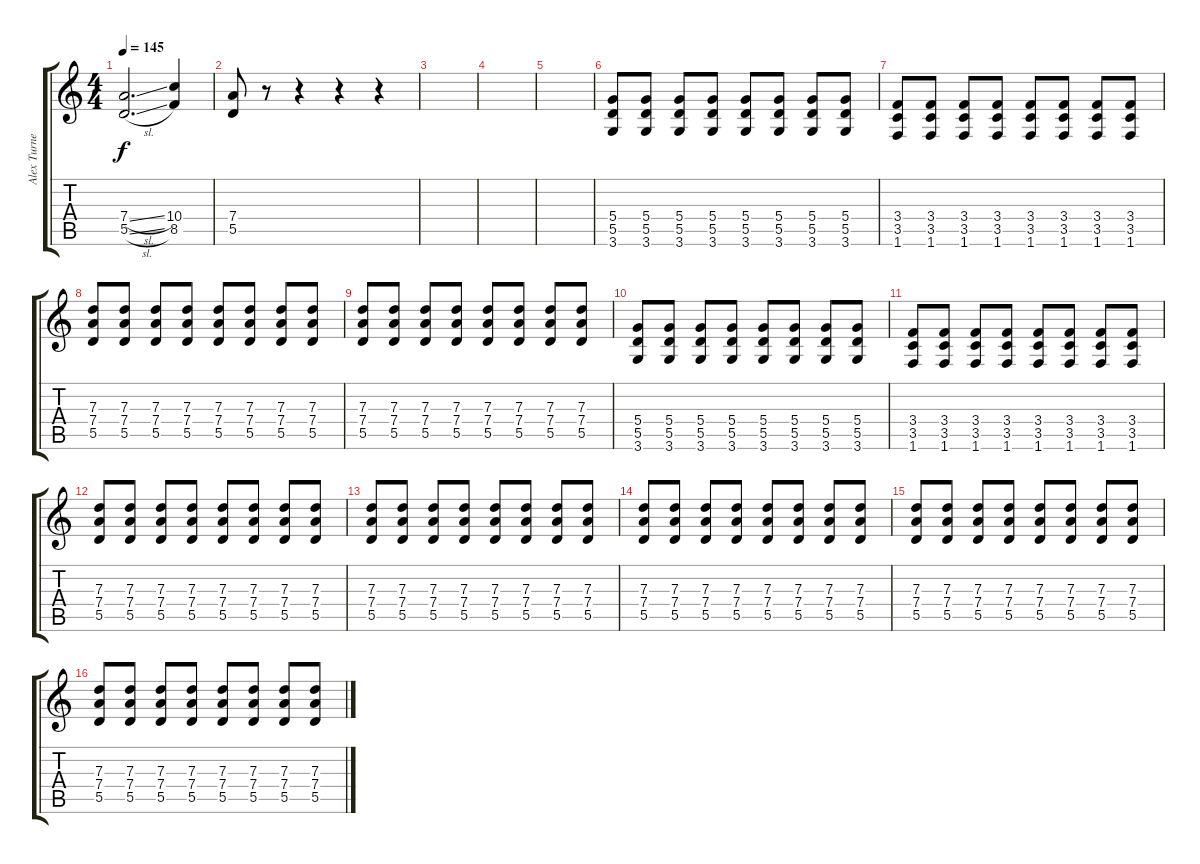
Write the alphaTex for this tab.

\track ("Alex Turner (Rhythm Guitar)" "Alex Turne") {instrument overdrivenguitar}
\staff {score tabs}
\tuning (E4 B3 G3 D3 A2 E2) {hide}
\ts (4 4)
\tempo 145
\clef g2
\ks c
(7.4{sl t} 5.5{sl t}).2{d dy f} (10.4 8.5).4 |
(7.4 5.5).8 r.8 r.4 r.4 r.4 |
|
|
|
(5.4 5.5 3.6).8{volume 14} (5.4 5.5 3.6).8 (5.4 5.5 3.6).8 (5.4 5.5 3.6).8 (5.4 5.5 3.6).8 (5.4 5.5 3.6).8 (5.4 5.5 3.6).8 (5.4 5.5 3.6).8 |
(3.4 3.5 1.6).8 (3.4 3.5 1.6).8 (3.4 3.5 1.6).8 (3.4 3.5 1.6).8 (3.4 3.5 1.6).8 (3.4 3.5 1.6).8 (3.4 3.5 1.6).8 (3.4 3.5 1.6).8 |
(7.3 7.4 5.5).8 (7.3 7.4 5.5).8 (7.3 7.4 5.5).8 (7.3 7.4 5.5).8 (7.3 7.4 5.5).8 (7.3 7.4 5.5).8 (7.3 7.4 5.5).8 (7.3 7.4 5.5).8 |
(7.3 7.4 5.5).8 (7.3 7.4 5.5).8 (7.3 7.4 5.5).8 (7.3 7.4 5.5).8 (7.3 7.4 5.5).8 (7.3 7.4 5.5).8 (7.3 7.4 5.5).8 (7.3 7.4 5.5).8 |
(5.4 5.5 3.6).8{volume 14} (5.4 5.5 3.6).8 (5.4 5.5 3.6).8 (5.4 5.5 3.6).8 (5.4 5.5 3.6).8 (5.4 5.5 3.6).8 (5.4 5.5 3.6).8 (5.4 5.5 3.6).8 |
(3.4 3.5 1.6).8 (3.4 3.5 1.6).8 (3.4 3.5 1.6).8 (3.4 3.5 1.6).8 (3.4 3.5 1.6).8 (3.4 3.5 1.6).8 (3.4 3.5 1.6).8 (3.4 3.5 1.6).8 |
(7.3 7.4 5.5).8 (7.3 7.4 5.5).8 (7.3 7.4 5.5).8 (7.3 7.4 5.5).8 (7.3 7.4 5.5).8 (7.3 7.4 5.5).8 (7.3 7.4 5.5).8 (7.3 7.4 5.5).8 |
(7.3 7.4 5.5).8 (7.3 7.4 5.5).8 (7.3 7.4 5.5).8 (7.3 7.4 5.5).8 (7.3 7.4 5.5).8 (7.3 7.4 5.5).8 (7.3 7.4 5.5).8 (7.3 7.4 5.5).8 |
(7.3 7.4 5.5).8 (7.3 7.4 5.5).8 (7.3 7.4 5.5).8 (7.3 7.4 5.5).8 (7.3 7.4 5.5).8 (7.3 7.4 5.5).8 (7.3 7.4 5.5).8 (7.3 7.4 5.5).8 |
(7.3 7.4 5.5).8 (7.3 7.4 5.5).8 (7.3 7.4 5.5).8 (7.3 7.4 5.5).8 (7.3 7.4 5.5).8 (7.3 7.4 5.5).8 (7.3 7.4 5.5).8 (7.3 7.4 5.5).8 |
(7.3 7.4 5.5).8 (7.3 7.4 5.5).8 (7.3 7.4 5.5).8 (7.3 7.4 5.5).8 (7.3 7.4 5.5).8 (7.3 7.4 5.5).8 (7.3 7.4 5.5).8 (7.3 7.4 5.5).8
